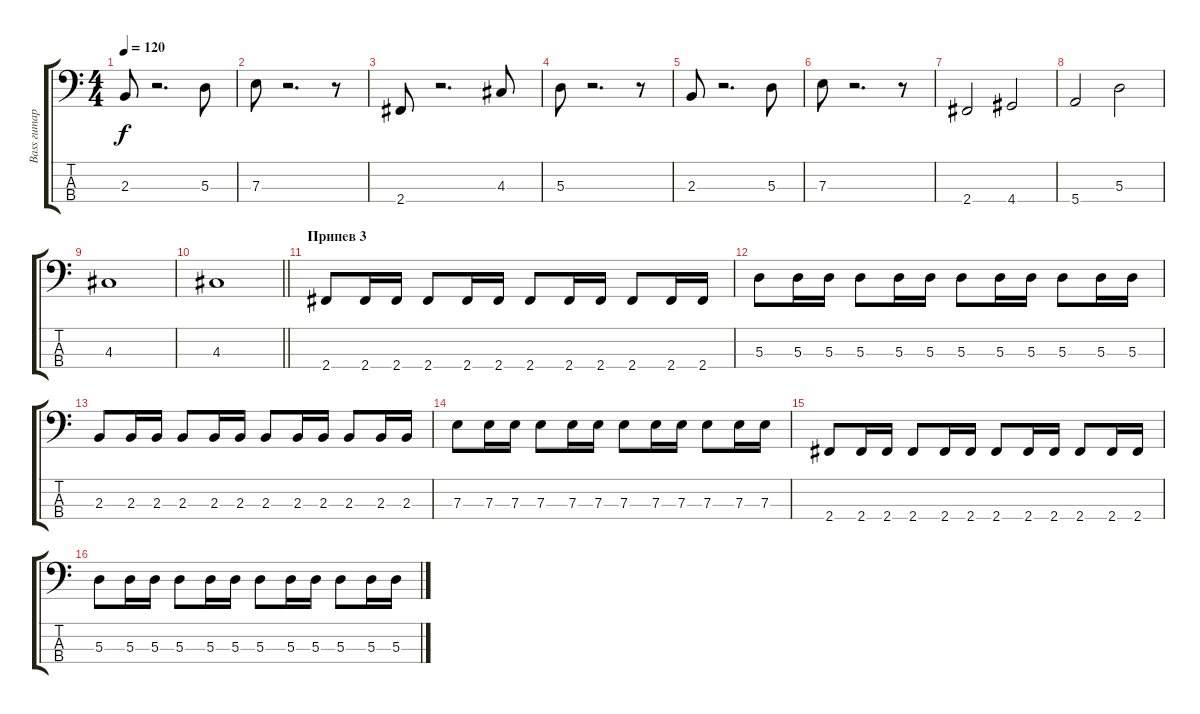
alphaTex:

\track ("Bass гитара" "Bass гитар") {instrument fretlessbass}
\staff {score tabs}
\tuning (G2 D2 A1 E1) {hide}
\ts (4 4)
\tempo 120
\clef f4
\ks c
2.3.8{dy f} r.2{d} 5.3.8 |
7.3.8 r.2{d} r.8 |
2.4.8 r.2{d} 4.3.8 |
5.3.8 r.2{d} r.8 |
2.3.8 r.2{d} 5.3.8 |
7.3.8 r.2{d} r.8 |
2.4.2 4.4.2 |
5.4.2 5.3.2 |
4.3.1 |
\barLineRight lightlight
4.3.1 |
\section ("" "Припев 3")
2.4.8 2.4.16 2.4.16 2.4.8 2.4.16 2.4.16 2.4.8 2.4.16 2.4.16 2.4.8 2.4.16 2.4.16 |
5.3.8 5.3.16 5.3.16 5.3.8 5.3.16 5.3.16 5.3.8 5.3.16 5.3.16 5.3.8 5.3.16 5.3.16 |
2.3.8 2.3.16 2.3.16 2.3.8 2.3.16 2.3.16 2.3.8 2.3.16 2.3.16 2.3.8 2.3.16 2.3.16 |
7.3.8 7.3.16 7.3.16 7.3.8 7.3.16 7.3.16 7.3.8 7.3.16 7.3.16 7.3.8 7.3.16 7.3.16 |
2.4.8 2.4.16 2.4.16 2.4.8 2.4.16 2.4.16 2.4.8 2.4.16 2.4.16 2.4.8 2.4.16 2.4.16 |
5.3.8 5.3.16 5.3.16 5.3.8 5.3.16 5.3.16 5.3.8 5.3.16 5.3.16 5.3.8 5.3.16 5.3.16
